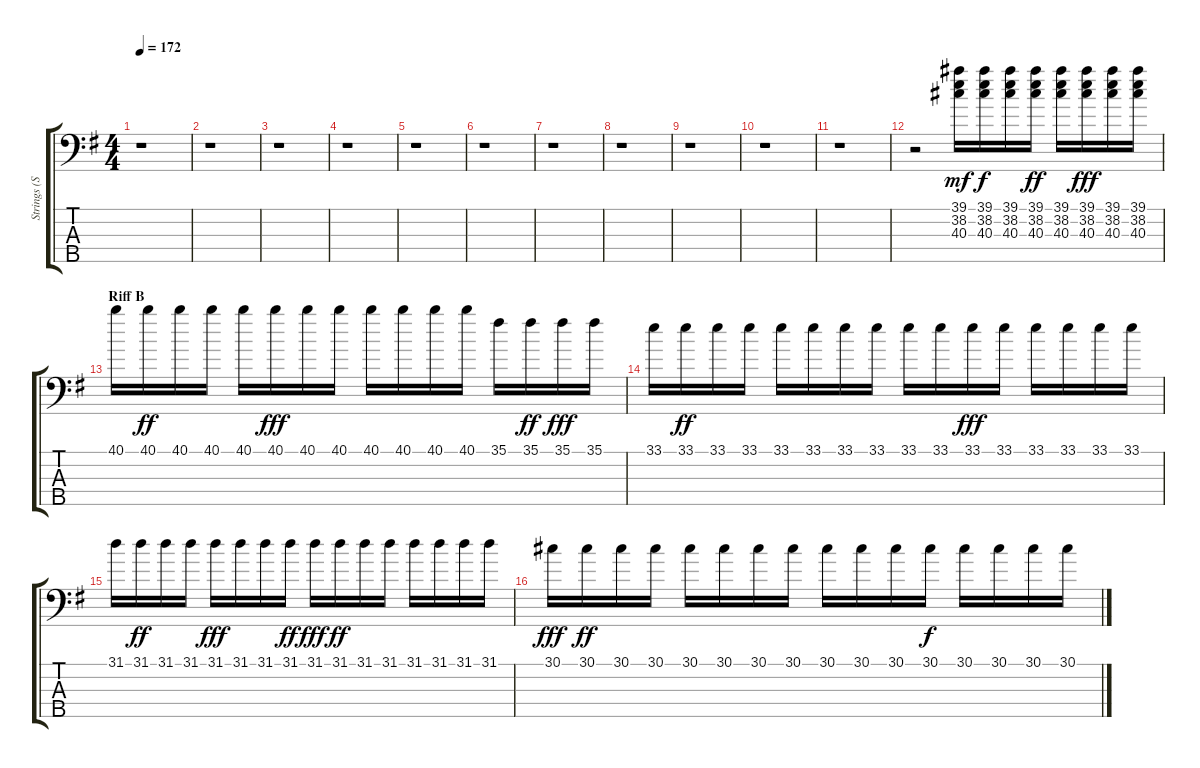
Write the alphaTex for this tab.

\track ("Strings (Staff 2)" "Strings (S") {instrument stringensemble1}
\staff {score tabs}
\tuning (G2 D2 A1 E1 B0) {hide}
\ts (4 4)
\tempo 172
\clef f4
\ks eminor
r.1{dy ff} |
r.1 |
r.1 |
r.1 |
r.1 |
r.1 |
r.1 |
r.1 |
r.1 |
r.1 |
r.1 |
r.2 (39.1 38.2 40.3).16{dy mf} (39.1 38.2 40.3).16{dy f} (39.1 38.2 40.3).16 (39.1 38.2 40.3).16{dy ff} (39.1 38.2 40.3).16 (39.1 38.2 40.3).16{dy fff} (39.1 38.2 40.3).16 (39.1 38.2 40.3).16 |
\section ("" "Riff B")
40.1.16 40.1.16{dy ff} 40.1.16 40.1.16 40.1.16 40.1.16{dy fff} 40.1.16 40.1.16 40.1.16 40.1.16 40.1.16 40.1.16 35.1.16 35.1.16{dy ff} 35.1.16{dy fff} 35.1.16 |
33.1.16 33.1.16{dy ff} 33.1.16 33.1.16 33.1.16 33.1.16 33.1.16 33.1.16 33.1.16 33.1.16 33.1.16{dy fff} 33.1.16 33.1.16 33.1.16 33.1.16 33.1.16 |
31.1.16 31.1.16{dy ff} 31.1.16 31.1.16 31.1.16{dy fff} 31.1.16 31.1.16 31.1.16{dy ff} 31.1.16{dy fff} 31.1.16{dy ff} 31.1.16 31.1.16 31.1.16 31.1.16 31.1.16 31.1.16 |
30.1.16{dy fff} 30.1.16{dy ff} 30.1.16 30.1.16 30.1.16 30.1.16 30.1.16 30.1.16 30.1.16 30.1.16 30.1.16 30.1.16{dy f} 30.1.16 30.1.16 30.1.16 30.1.16
